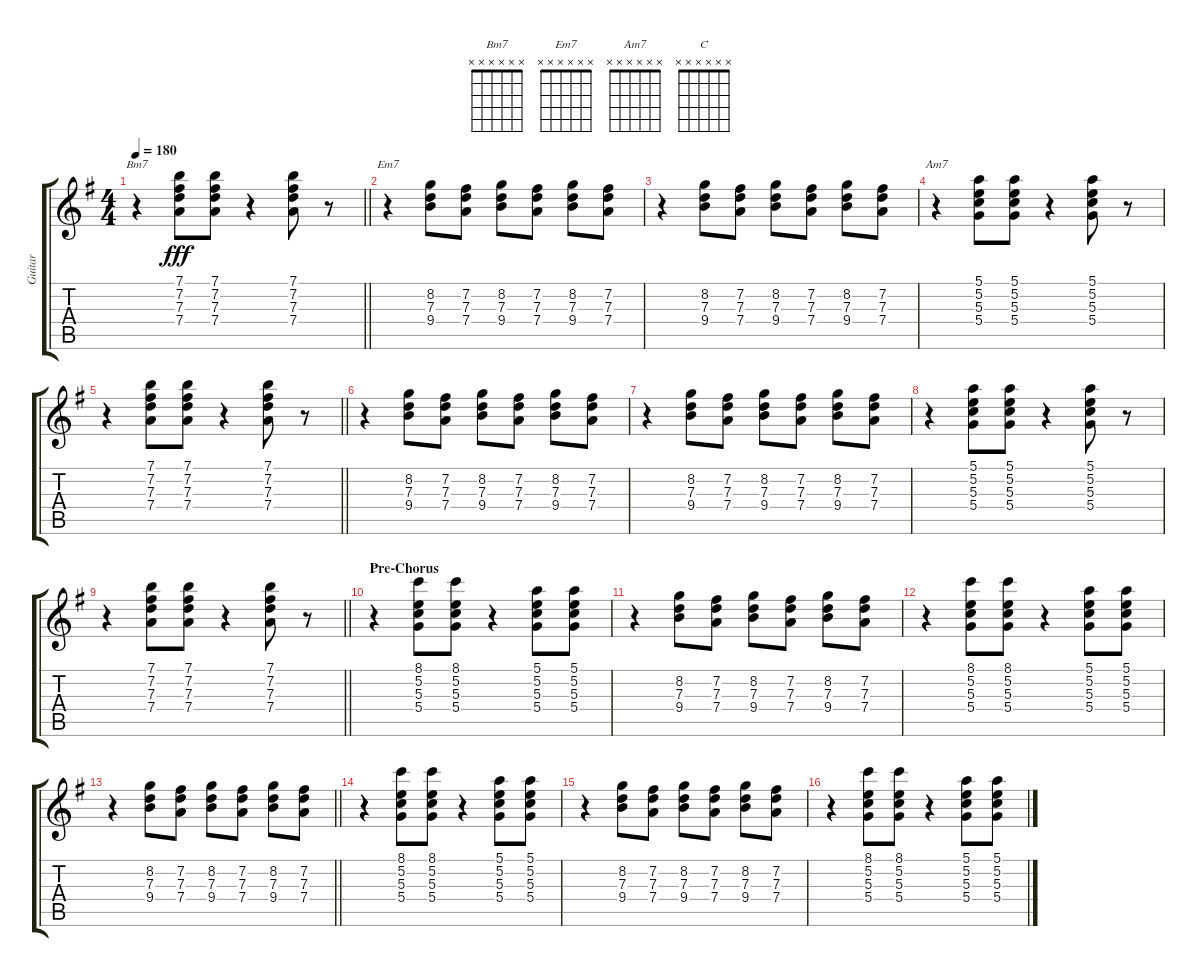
\track ("Guitar" "Guitar") {instrument electricguitarclean}
\staff {score tabs}
\tuning (E4 B3 G3 D3 A2 E2) {hide}
\chord ("Bm7" x x x x x x)
\chord ("Em7" x x x x x x)
\chord ("Am7" x x x x x x)
\chord ("C" x x x x x x)
\ts (4 4)
\tempo 180
\clef g2
\barLineRight lightlight
\ks eminor
r.4{ch "Bm7" dy fff} (7.1 7.2 7.3 7.4).8 (7.1 7.2 7.3 7.4).8 r.4 (7.1 7.2 7.3 7.4).8 r.8 |
r.4{ch "Em7"} (8.2 7.3 9.4).8 (7.2 7.3 7.4).8 (8.2 7.3 9.4).8 (7.2 7.3 7.4).8 (8.2 7.3 9.4).8 (7.2 7.3 7.4).8 |
r.4 (8.2 7.3 9.4).8 (7.2 7.3 7.4).8 (8.2 7.3 9.4).8 (7.2 7.3 7.4).8 (8.2 7.3 9.4).8 (7.2 7.3 7.4).8 |
r.4{ch "Am7"} (5.1 5.2 5.3 5.4).8 (5.1 5.2 5.3 5.4).8 r.4 (5.1 5.2 5.3 5.4).8 r.8 |
\barLineRight lightlight
r.4 (7.1 7.2 7.3 7.4).8 (7.1 7.2 7.3 7.4).8 r.4 (7.1 7.2 7.3 7.4).8 r.8 |
r.4 (8.2 7.3 9.4).8 (7.2 7.3 7.4).8 (8.2 7.3 9.4).8 (7.2 7.3 7.4).8 (8.2 7.3 9.4).8 (7.2 7.3 7.4).8 |
r.4 (8.2 7.3 9.4).8 (7.2 7.3 7.4).8 (8.2 7.3 9.4).8 (7.2 7.3 7.4).8 (8.2 7.3 9.4).8 (7.2 7.3 7.4).8 |
r.4 (5.1 5.2 5.3 5.4).8 (5.1 5.2 5.3 5.4).8 r.4 (5.1 5.2 5.3 5.4).8 r.8 |
\barLineRight lightlight
r.4 (7.1 7.2 7.3 7.4).8 (7.1 7.2 7.3 7.4).8 r.4 (7.1 7.2 7.3 7.4).8 r.8 |
\section ("" "Pre-Chorus")
r.4{ch "C"} (8.1 5.2 5.3 5.4).8 (8.1 5.2 5.3 5.4).8 r.4 (5.1 5.2 5.3 5.4).8 (5.1 5.2 5.3 5.4).8 |
r.4 (8.2 7.3 9.4).8 (7.2 7.3 7.4).8 (8.2 7.3 9.4).8 (7.2 7.3 7.4).8 (8.2 7.3 9.4).8 (7.2 7.3 7.4).8 |
r.4 (8.1 5.2 5.3 5.4).8 (8.1 5.2 5.3 5.4).8 r.4 (5.1 5.2 5.3 5.4).8 (5.1 5.2 5.3 5.4).8 |
\barLineRight lightlight
r.4 (8.2 7.3 9.4).8 (7.2 7.3 7.4).8 (8.2 7.3 9.4).8 (7.2 7.3 7.4).8 (8.2 7.3 9.4).8 (7.2 7.3 7.4).8 |
r.4 (8.1 5.2 5.3 5.4).8 (8.1 5.2 5.3 5.4).8 r.4 (5.1 5.2 5.3 5.4).8 (5.1 5.2 5.3 5.4).8 |
r.4 (8.2 7.3 9.4).8 (7.2 7.3 7.4).8 (8.2 7.3 9.4).8 (7.2 7.3 7.4).8 (8.2 7.3 9.4).8 (7.2 7.3 7.4).8 |
r.4 (8.1 5.2 5.3 5.4).8 (8.1 5.2 5.3 5.4).8 r.4 (5.1 5.2 5.3 5.4).8 (5.1 5.2 5.3 5.4).8
